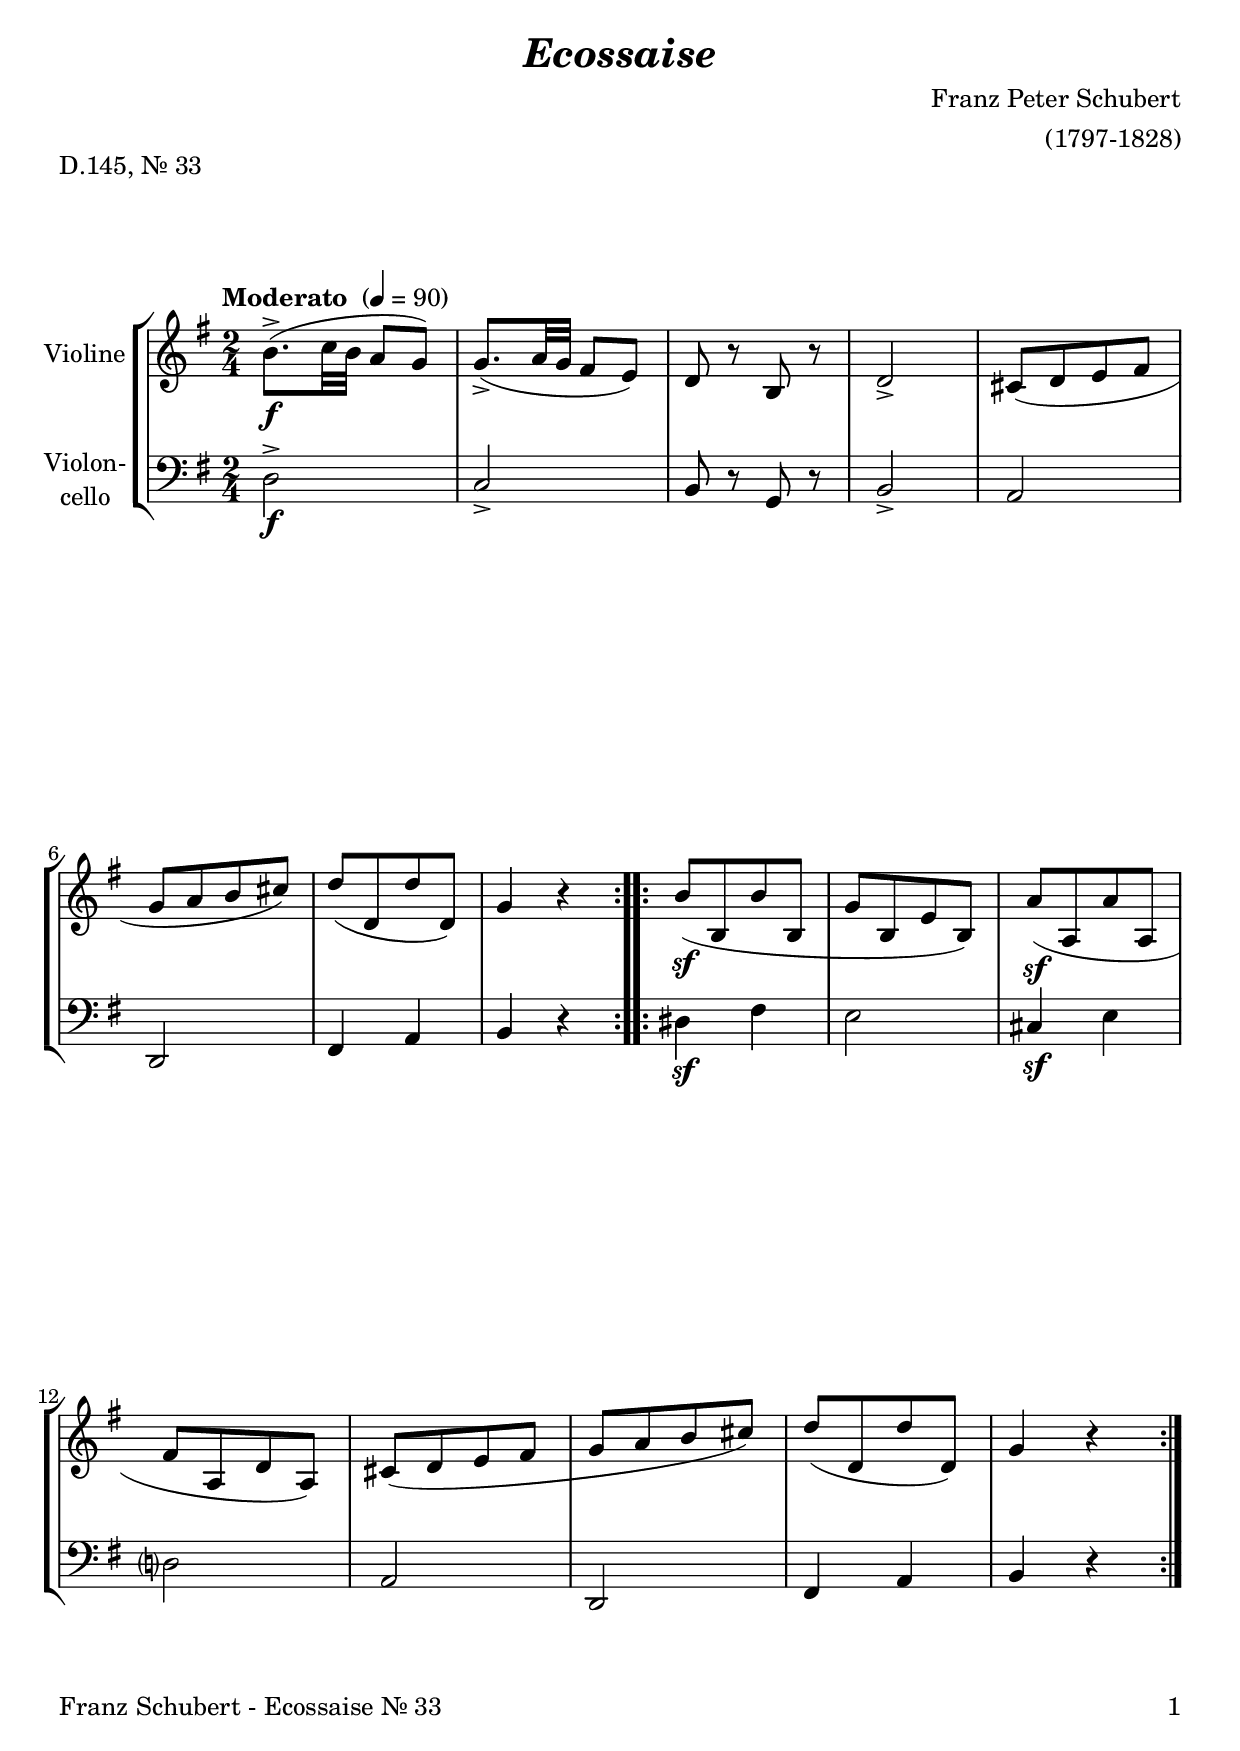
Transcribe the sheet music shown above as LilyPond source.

\version "2.18.2"
\include "deutsch.ly"
  
#(set-global-staff-size 22)

\header {
  title     = \markup \bold \italic "Ecossaise"
  composer  = "Franz Peter Schubert"
  arranger  = "(1797-1828)"
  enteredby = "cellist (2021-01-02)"
  piece     = "D.145, Nr. 33"
}

voiceconsts = {
  \key g \major
  \time 2/4
  \clef "treble"
  \numericTimeSignature
  % Set default beaming for all staves
  \set Timing.beamExceptions = #'()
  \set Timing.baseMoment     = #(ly:make-moment 1 2)
  \set Timing.beatStructure  = #'(1)
  \tempo "Moderato " 4=90
}

mivl = "violin"
%miba = "pizzicato strings"
miba = "cello"

arco = \markup \italic "arco"
dcaf = \mark \markup \box \italic "D.C. al Fine"
fine = \mark \markup \box \italic "Fine"
pizz = \markup \italic "pizz."
rall = \mark \markup \box \italic "rall."
rit  = \mark \markup \box \italic "rit."
simi = \markup \italic "simile"

va = \relative c'' {
  \voiceconsts

  \repeat volta 2 {
    h8.(->\f c32 h a8[ g])
    g8.(-> a32 g fis8[ e])
    d r h r
    d2->

    cis8( d e fis
    g a h cis)
    d( d, d' d,)
    g4 r
  }

  \repeat volta 2 {
    h8(\sf h, h' h,
    g' h, e h)
    a'(\sf a, a' a,
    fis' a, d a)

    cis( d e fis
    g a h cis)
    d( d, d' d,)
    g4 r
  }
}

vb = \relative c {
  \voiceconsts
  \clef "bass"

  \repeat volta 2 {
    d2->\f
    c->
    h8 r g r
    h2->

    a
    d,
    fis4 a
    h r
  }

  \repeat volta 2 {
    dis\sf fis
    e2
    cis4\sf e
    d?2

    a
    d,
    fis4 a
    h r
  }
}


music = \new StaffGroup <<
      \new Staff {
	\set Staff.midiInstrument = \mivl
	\set Staff.instrumentName = \markup \center-column { "Violine" }
	\transpose g g { \va }
      }

      \new Staff {
	\set Staff.midiInstrument = \miba
	\set Staff.instrumentName = \markup \center-column { "Violon-" "cello" }
	\transpose g g { \vb }
      }
>>

\book {
   \paper {
    print-page-number = ##t
    print-first-page-number = ##t
    ragged-last-bottom = ##f
    oddHeaderMarkup = \markup \null
    evenHeaderMarkup = \markup \null
    oddFooterMarkup = \markup {
      \fill-line {
        \on-the-fly #print-page-number-check-first
        "Franz Schubert - Ecossaise Nr. 33" \fromproperty #'page:page-number-string
      }
    }
    evenFooterMarkup = \oddFooterMarkup
  } \score {
    \music
    \layout {}
  }

  \score {
    \unfoldRepeats \music

    \midi {
      \context {
        \Score
      }
    }
  }
}